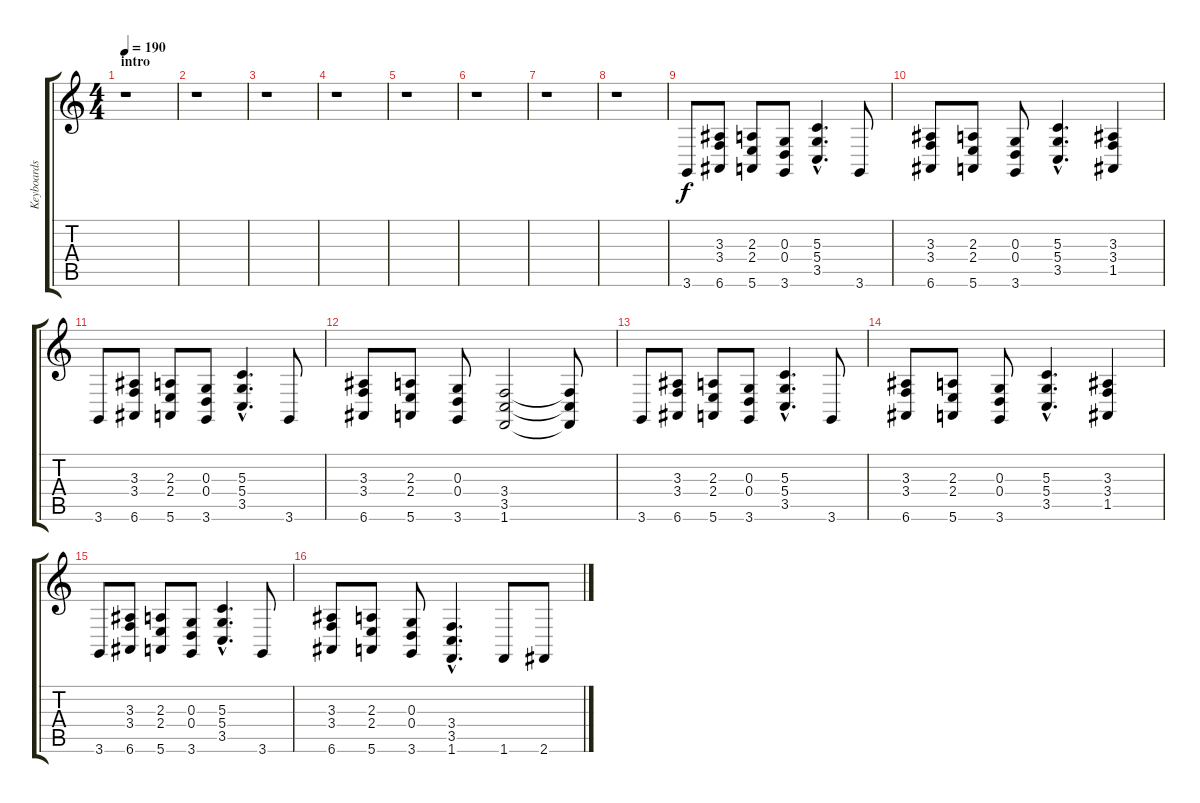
\track ("Keyboards and Synths (Lord)" "Keyboards ") {instrument drawbarorgan}
\staff {score tabs}
\tuning (E4 B3 G3 D3 A2 E2) {hide}
\ts (4 4)
\section ("" "intro")
\tempo 190
\clef g2
\ks c
r.1{dy f instrument drawbarorgan} |
r.1 |
r.1 |
r.1 |
r.1 |
r.1 |
r.1 |
r.1 |
3.6.8 (3.3 3.4 6.6).8 (2.3 2.4 5.6).8 (0.3 0.4 3.6).8 (5.3{hac} 5.4{hac} 3.5{hac}).4{d} 3.6.8 |
(3.3 3.4 6.6).8 (2.3 2.4 5.6).8 (0.3 0.4 3.6).8 (5.3{hac} 5.4{hac} 3.5{hac}).4{d} (3.3 3.4 1.5).4 |
3.6.8 (3.3 3.4 6.6).8 (2.3 2.4 5.6).8 (0.3 0.4 3.6).8 (5.3{hac} 5.4{hac} 3.5{hac}).4{d} 3.6.8 |
(3.3 3.4 6.6).8 (2.3 2.4 5.6).8 (0.3 0.4 3.6).8 (3.4 3.5 1.6).2 (3.4{t} 3.5{t} 1.6{t}).8 |
3.6.8 (3.3 3.4 6.6).8 (2.3 2.4 5.6).8 (0.3 0.4 3.6).8 (5.3{hac} 5.4{hac} 3.5{hac}).4{d} 3.6.8 |
(3.3 3.4 6.6).8 (2.3 2.4 5.6).8 (0.3 0.4 3.6).8 (5.3{hac} 5.4{hac} 3.5{hac}).4{d} (3.3 3.4 1.5).4 |
3.6.8 (3.3 3.4 6.6).8 (2.3 2.4 5.6).8 (0.3 0.4 3.6).8 (5.3{hac} 5.4{hac} 3.5{hac}).4{d} 3.6.8 |
(3.3 3.4 6.6).8 (2.3 2.4 5.6).8 (0.3 0.4 3.6).8 (3.4{hac} 3.5{hac} 1.6{hac}).4{d} 1.6.8 2.6.8
